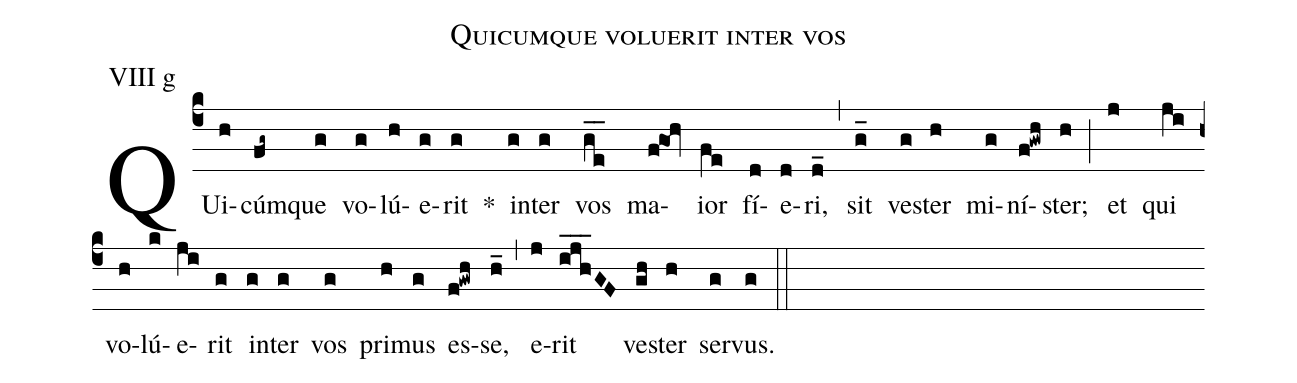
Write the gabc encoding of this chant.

name: Quicumque voluerit inter vos;
annotation: VIII g;
mode: 8;
%%
(c4)
QUi(h)cúm(fg~)que(g) vo(g)lú(h)e(g)rit(g) *()
in(g)ter(g) vos(ge__) ma(fgOh)ior(fe) fí(d)e(d)ri,(d_) (,)
sit(g_) ve(g)ster(h) mi(g)ní(f!gwh)ster;(h) (;)
et(j) qui(ji) vo(h)lú(k)e(ji)rit(g) in(g)ter(g) vos(g) pri(h)mus(g) es(f!gwh)se,(h_) (,)
e(j)rit(ijh___GF) ve(gh)ster(h) ser(g)vus.(g) (::)
